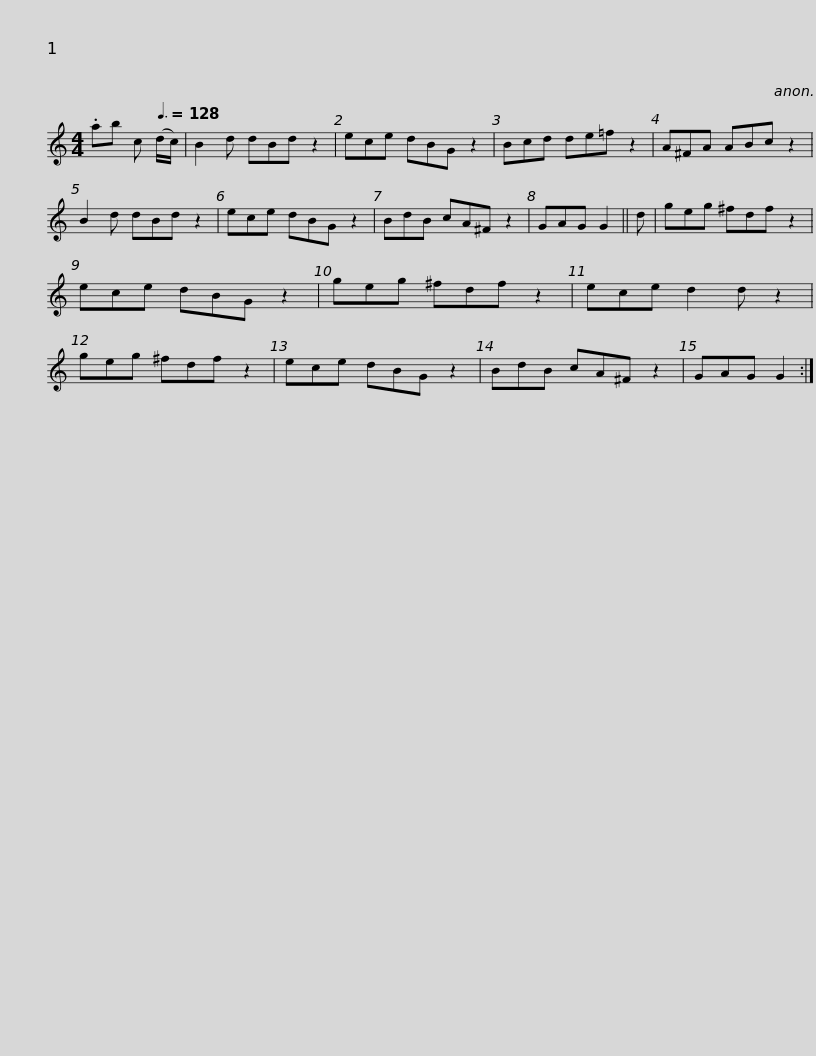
X:1
L:1/8
M:4/4
I:linebreak $
K:C
V:1 treble
V:1
 .ab c[Q:3/8=128] (d/c/) | B2 d dBd z2 | ece dBG z2 | Bcd de=f z2 | A^FA ABc z2 | %5
 B2 d dBd z2 |$ ece dBG z2 | BdB cA^F z2 | GAG G2 || d | %10
 geg ^fdf z2 | ece dBG z2 | geg ^fdf z2 |$ ece d2 d z2 | geg ^fdf z2 | %15
 ece dBG z2 | BdB cA^F z2 | GAG G2 :| %18
